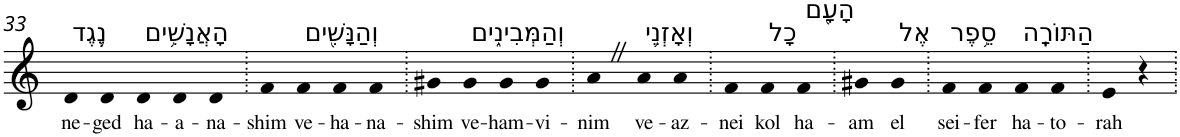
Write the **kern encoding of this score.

**kern	**text
*part1	*part1
*staff1	*staff1
*I"Piano	*
*I'Pno	*
!!LO:PB:g=z
*clefG2	*
*k[]	*
=33	=33
!LO:TX:a:t=נֶ֛גֶד	!
!	!LO:LY:b
4d	ne-
!	!LO:LY:b
4d	-ged
!LO:TX:a:t=הָאֲנָשִׁ֥ים	!
!	!LO:LY:b
4d	ha-
!	!LO:LY:b
4d	-a-
!	!LO:LY:b
4d	-na-
=34.	=34.
!	!LO:LY:b
4f	-shim
!LO:TX:a:t=וְהַנָּשִׁ֖ים	!
!	!LO:LY:b
4f	ve-
!	!LO:LY:b
4f	-ha-
!	!LO:LY:b
4f	-na-
=35.	=35.
!	!LO:LY:b
4g#X	-shim
!LO:TX:a:t=וְהַמְּבִינִ֑ים	!
!	!LO:LY:b
4g#	ve-
!	!LO:LY:b
4g#	-ham-
!	!LO:LY:b
4g#	-vi-
=36.	=36.
!	!LO:LY:b
4aZ	-nim
!LO:TX:a:t=וְאָזְנֵ֥י	!
!	!LO:LY:b
4a	ve-
!	!LO:LY:b
4a	-az-
=37.	=37.
!	!LO:LY:b
4f	-nei
!LO:TX:a:t=כָל	!
!	!LO:LY:b
4f	kol
!LO:TX:a:t=הָעָ֖ם	!
!	!LO:LY:b
4f	ha-
=38.	=38.
!	!LO:LY:b
4g#X	-am
!LO:TX:a:t=אֶל	!
!	!LO:LY:b
4g#	el
=39.	=39.
!LO:TX:a:t=סֵ֥פֶר	!
!	!LO:LY:b
4f	sei-
!	!LO:LY:b
4f	-fer
!LO:TX:a:t=הַתּוֹרָֽה	!
!	!LO:LY:b
4f	ha-
!	!LO:LY:b
4f	-to-
=40.	=40.
!	!LO:LY:b
4e	-rah
4r	.
=.	=.
*-	*-
